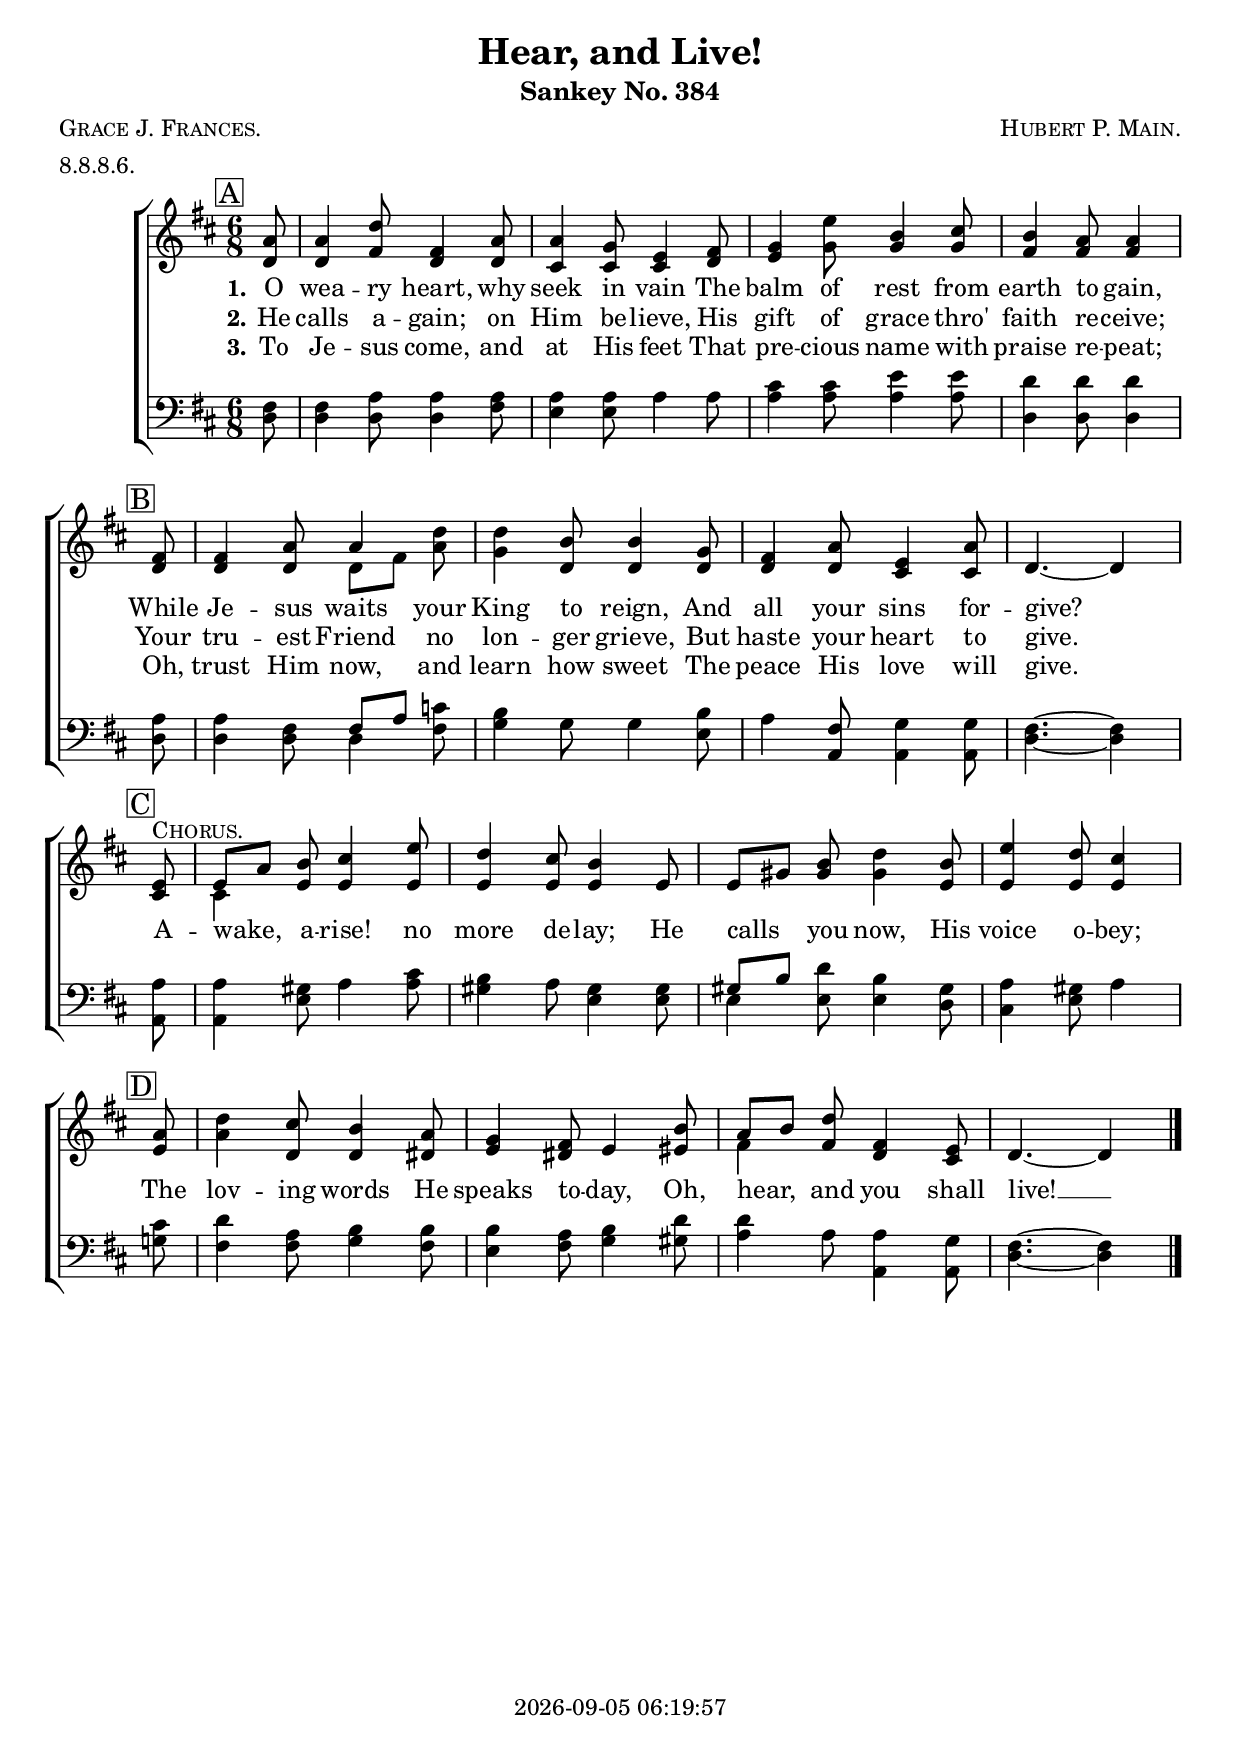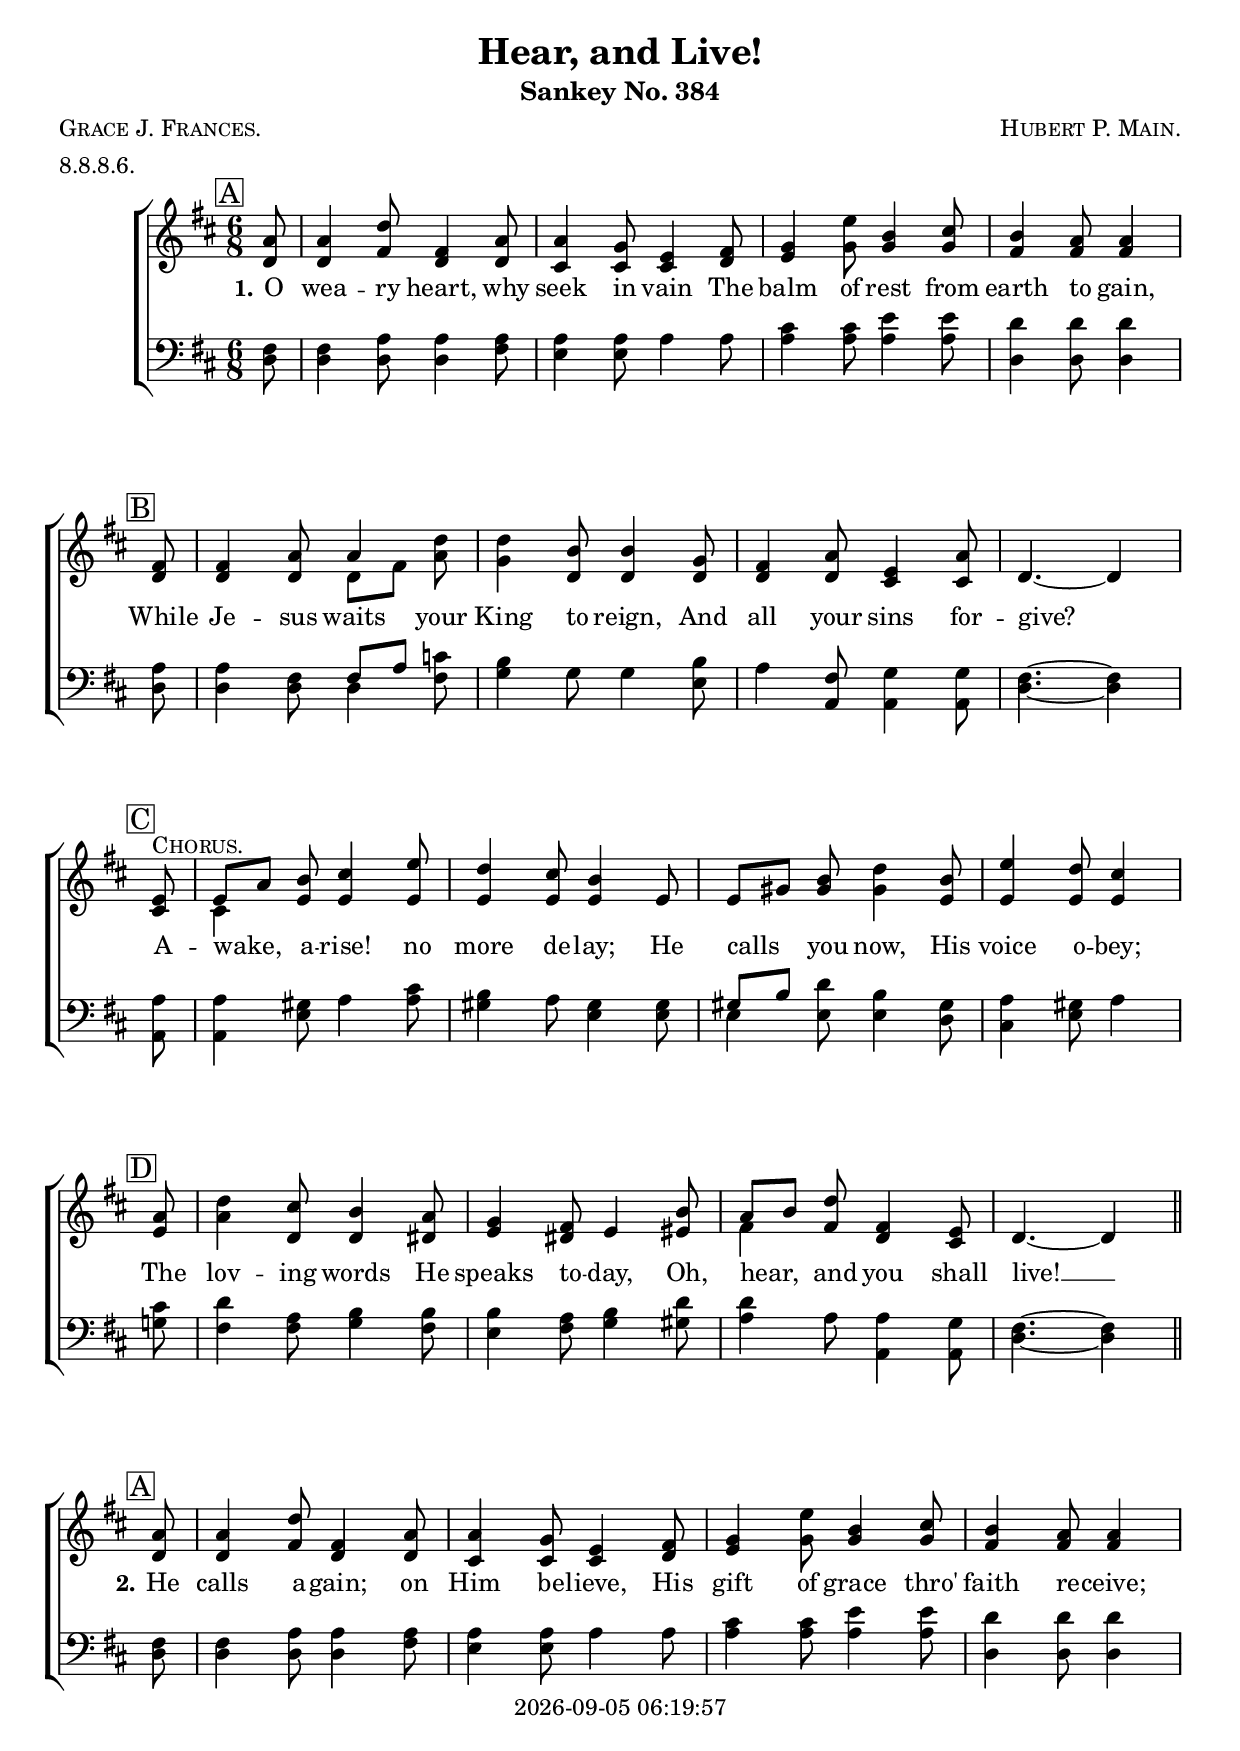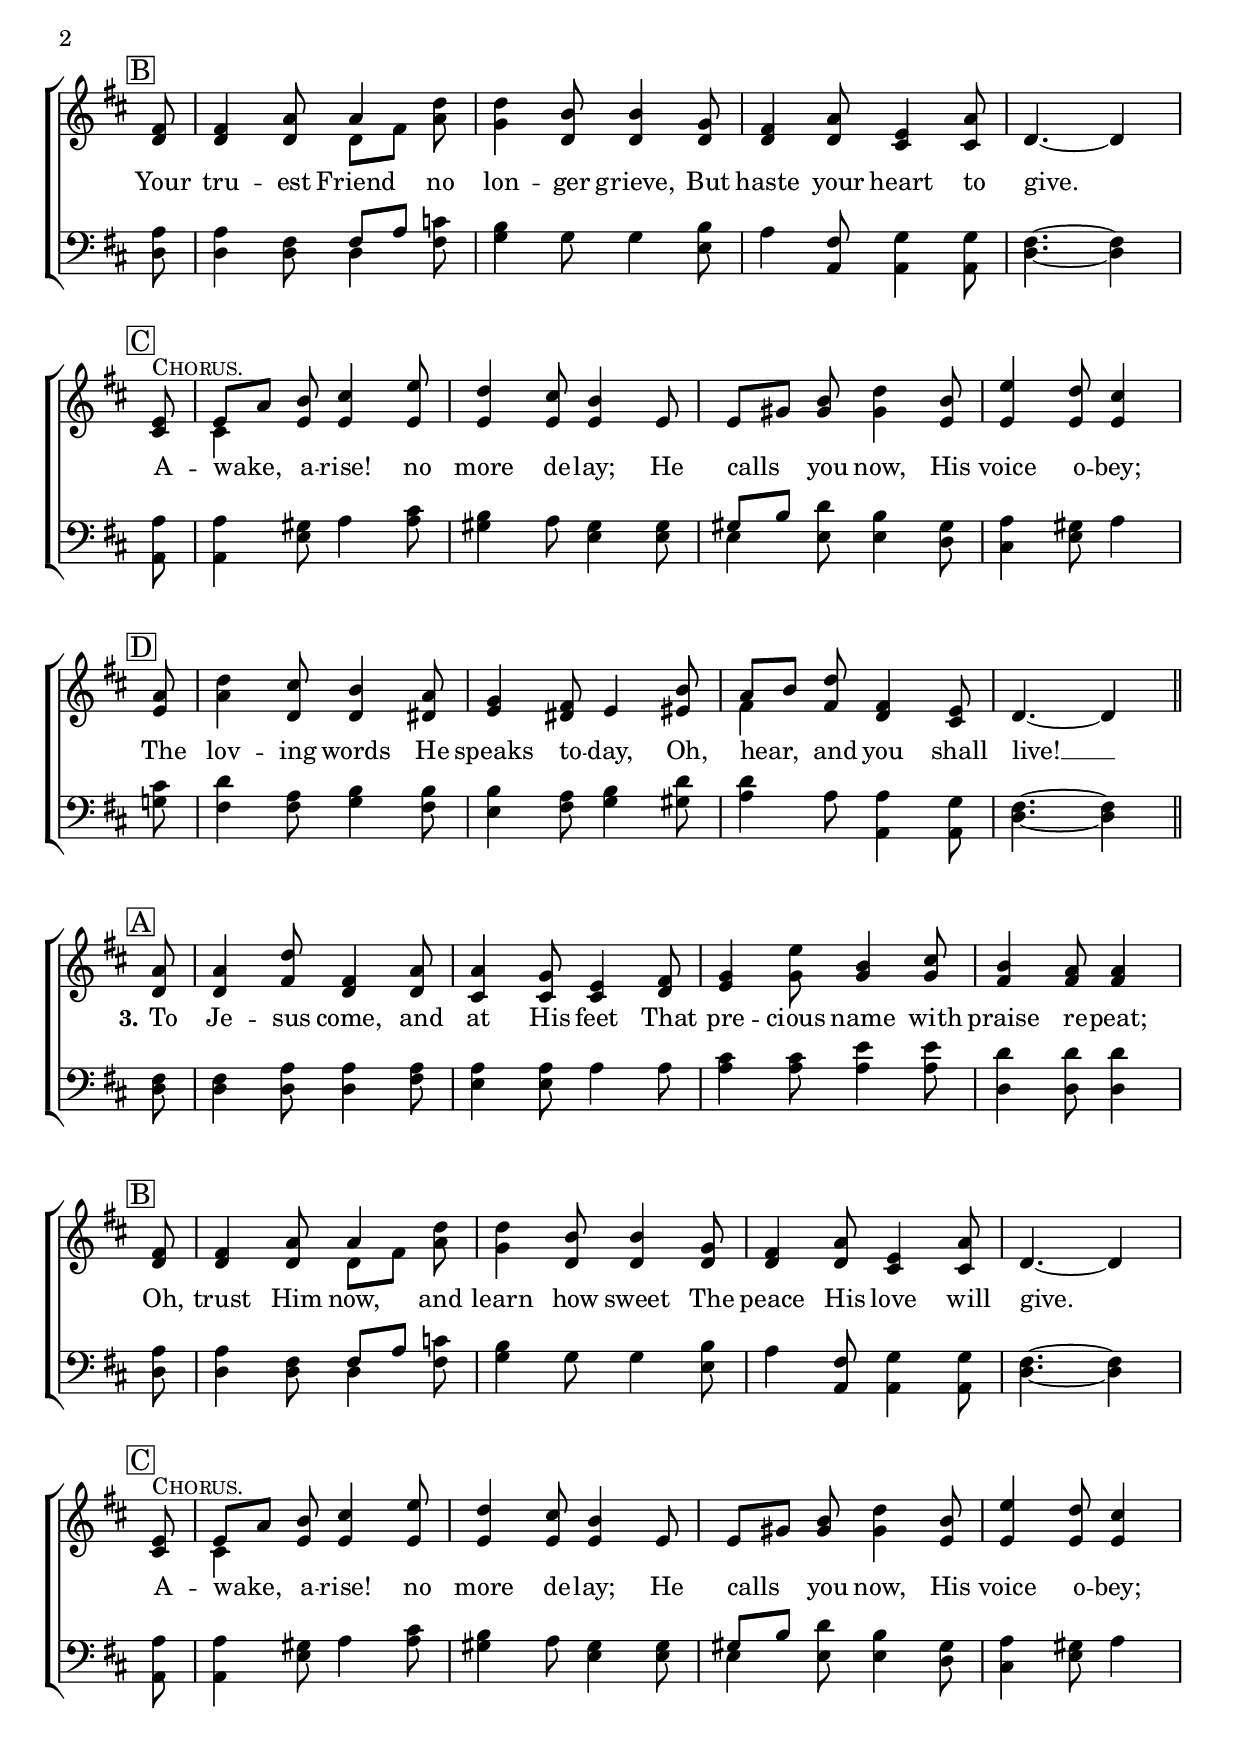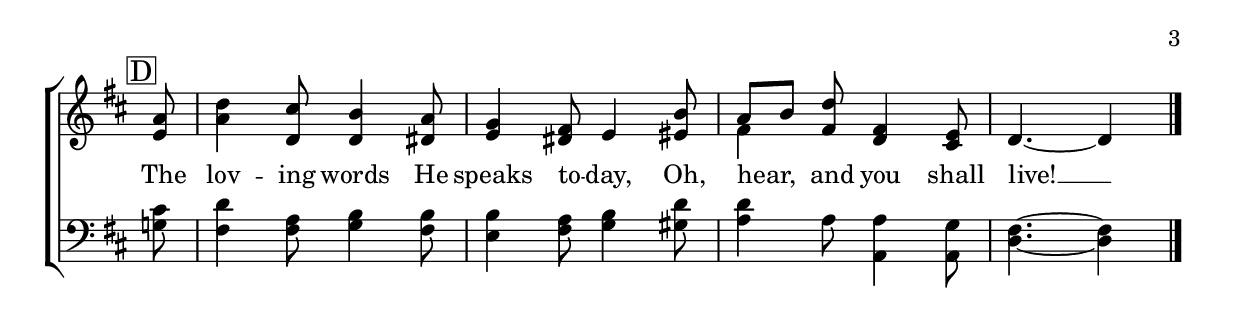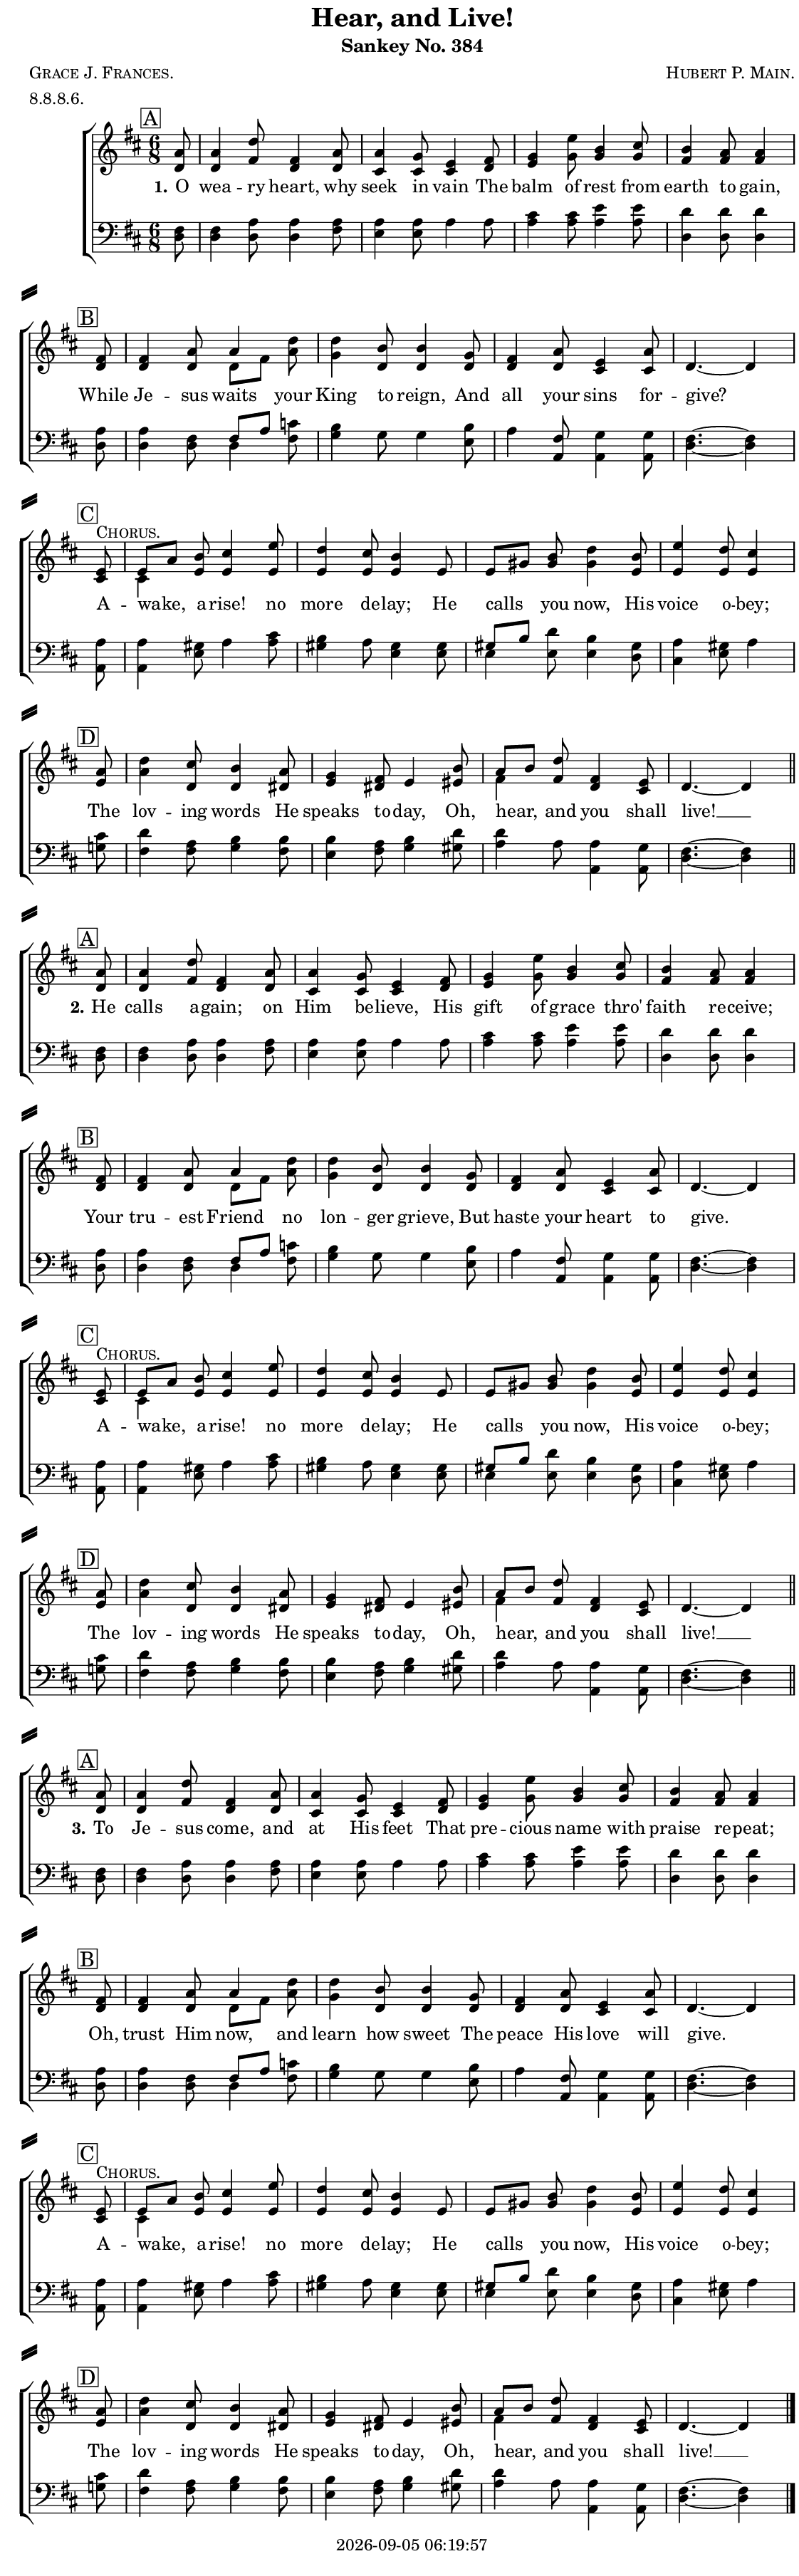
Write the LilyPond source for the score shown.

\version "2.22.1"

\include "articulate.ly"

today = #(strftime "%Y-%m-%d %H:%M:%S" (localtime (current-time)))

\header {
% centered at top
%  dedication  = "dedication"
  title       = "Hear, and Live!"
  subtitle    = "Sankey No. 384"
%  subsubtitle = "Sankey 880 No. Y"
%  instrument  = "instrument"
  
% arrangement of following lines:
%
%  poet    composer
%  meter   arranger
%  piece       opus

  composer    = \markup\smallCaps "Hubert P. Main."
%  arranger    = "arranger"
%  opus        = "opus"

  poet        = \markup\smallCaps "Grace J. Frances."
  meter       = \markup\smallCaps "8.8.8.6."
%  piece       = \markup\smallCaps "piece"

% centered at bottom
% tagline     = "tagline" % default lilypond version
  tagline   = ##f
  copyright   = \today
}

% #(set-global-staff-size 16)

global = {
  \key d \major
  \time 6/8
  \partial 8
}

RehearsalTrack = {
% \set Score.currentBarNumber = #5
  \mark \markup { \box "A" } s8 s2.*3 s4. s4
  \mark \markup { \box "B" } s8 s2.*3 s4. s4
  \mark \markup { \box "C" } s8 s2.*3 s4. s4
  \mark \markup { \box "D" } s8 s2.*3 s4. s4
}

TempoTrack = {
  \set Score.tempoHideNote = ##t
  \tempo 4=120
}

nl = { \bar "||" \break }

soprano = \relative {
  \autoBeamOff
  a'8
  a4 d8 fis,4 a8
  a4 g8 e4 fis8
  g4 e'8 b4 cis8
  b4 a8 4 \bar "|" \break fis8
  fis4 a8 4 d8 % B
  d4 b8 4 g8
  fis4 a8 e4 a8
  d,4.~4 \bar "|" \break e8^\markup\smallCaps Chorus.
  e8[a] b cis4 e8 % C
  d4 cis8 b4 e,8
  e8[gis] b d4 b8
  e4 d8 cis4 \bar "|" \break a8
  d4 cis8 b4 a8 % D
  g4 fis8 e4 b'8
  a8[b] d fis,4 e8
  d4.~4
}

alto = \relative {
  \autoBeamOff
  d'8
  d4 fis8 d4 8
  cis4 8 4 d8
  e4 g8 4 8
  fis4 8 4 d8
  d4 8 8[fis] a
  g4 d8 4 8
  d4 8 cis4 8
  d4.~4 cis8
  cis4 e8 4 8 % C
  e4 8 4 8
  e8[gis] 8 4 e8
  e4 8 4 8
  a4 d,8 4 dis8 % D
  e4 dis8 e4 eis8
  fis4 8 d4 cis8
  d4.~4
}

tenor = \relative {
  \autoBeamOff
  fis8
  fis4 a8 4 8
  a4 8 4 8
  cis4 8 e4 8
  d4 8 4 a8
  a4 fis8 8[a] c % B
  b4 g8 4 b8
  a4 fis8 g4 8
  fis4.~4 a8
  a4 gis8 a4 cis8 % C
  b4 a8 gis4 8
  gis8[b] d b4 gis8
  a4 gis8 a4 cis8
  d4 a8 b4 8 % D
  b4 a8 b4 d8
  d4 a8 a4 g8
  fis4.~4
}

bass = \relative {
  \autoBeamOff
  d8
  d4 8 4 fis8
  e4 8 a4 8
  a4 8 4 8
  d,4 8 4 8
  d4 8 4 fis8 % B
  g4 8 4 e8
  a4 a,8 4 8
  d4.~4 a8
  a4 e'8 a4 8 % C
  gis4 a8 e4 8
  e4 8 4 d8
  cis4 e8 a4 g8
  fis4 8 g4 fis8 % D
  e4 fis8 g4 gis8
  a4 8 a,4 8
  d4.~4
}

nom  = {   \set ignoreMelismata = ##t }
yesm = { \unset ignoreMelismata       }

chorus = \lyricmode {
  A -- wake, a -- rise! no more de -- lay;
  He calls you now, His voice o -- bey;
  The lov -- ing words He speaks to -- day,
  Oh, hear, and you shall live! __
}

verses = 3

wordsOne = \lyricmode {
  \set stanza = "1."
  O wea -- ry heart, why seek in vain
  The balm of rest from earth to gain,
  While Je -- sus waits your King to reign,
  And all your sins for -- give?
}
  
wordsTwo = \lyricmode {
  \set stanza = "2."
  He calls a -- gain; on Him be -- lieve,
  His gift of grace thro' faith re -- ceive;
  Your tru -- est Friend no lon -- ger grieve,
  But haste your heart to give.
}
  
wordsThree = \lyricmode {
  \set stanza = "3."
  To Je -- sus come, and at His feet
  That pre -- cious name with praise re -- peat;
  Oh, trust Him now, and learn how sweet
  The peace His love will give.
}
  
wordsMidi = \lyricmode {
  \set stanza = "1."
  "O " wea "ry " "heart, " "why " "seek " "in " "vain "
  "\nThe " "balm " "of " "rest " "from " "earth " "to " "gain, "
  "\nWhile " Je "sus " "waits " "your " "King " "to " "reign, "
  "\nAnd " "all " "your " "sins " for "give? "
  "\nA" "wake, " a "rise! " "no " "more " de "lay; "
  "\nHe " "calls " "you " "now, " "His " "voice " o "bey; "
  "\nThe " lov "ing " "words " "He " "speaks " to "day, "
  "\nOh, " "hear, " "and " "you " "shall " "live! " 

  \set stanza = "2."
  "\nHe " "calls " a "gain; " "on " "Him " be "lieve, "
  "\nHis " "gift " "of " "grace " "thro' " "faith " re "ceive; "
  "\nYour " tru "est " "Friend " "no " lon "ger " "grieve, "
  "\nBut " "haste " "your " "heart " "to " "give. "
  "\nA" "wake, " a "rise! " "no " "more " de "lay; "
  "\nHe " "calls " "you " "now, " "His " "voice " o "bey; "
  "\nThe " lov "ing " "words " "He " "speaks " to "day, "
  "\nOh, " "hear, " "and " "you " "shall " "live! " 

  \set stanza = "3."
  "\nTo " Je "sus " "come, " "and " "at " "His " "feet "
  "\nThat " pre "cious " "name " "with " "praise " re "peat; "
  "\nOh, " "trust " "Him " "now, " "and " "learn " "how " "sweet "
  "\nThe " "peace " "His " "love " "will " "give. "
  "\nA" "wake, " a "rise! " "no " "more " de "lay; "
  "\nHe " "calls " "you " "now, " "His " "voice " o "bey; "
  "\nThe " lov "ing " "words " "He " "speaks " to "day, "
  "\nOh, " "hear, " "and " "you " "shall " "live! " 
}

\book {
  \bookOutputSuffix "midi"
  \score {
%    \articulate
        \new ChoirStaff <<
                                % Soprano staff
          \new Staff = soprano
          <<
            \new Voice { \repeat unfold \verses \TempoTrack     }
            \new Voice { \global \repeat unfold \verses \soprano \bar "|." }
            \addlyrics \wordsMidi
          >>
                                % Alto staff
          \new Staff = alto
          <<
            \new Voice { \global \repeat unfold \verses { \alto \nl } \bar "|." }
          >>
                                % Tenor staff
          \new Staff = tenor
          <<
            \clef "treble_8"
            \new Voice { \global \repeat unfold \verses \tenor }
          >>
                                % Bass staff
          \new Staff = bass
          <<
            \clef "bass"
            \new Voice { \global \repeat unfold \verses \bass }
          >>
        >>
    \midi {}
  }
}

\book {
  \bookOutputSuffix "repeat"
  \score {
        \new ChoirStaff <<
                                  % Joint soprano/alto staff
          \new Staff \with { printPartCombineTexts = ##f }
          <<
            \new Voice \RehearsalTrack
            \new Voice \TempoTrack
            \new NullVoice = "aligner" \soprano
            \new Voice = "women" \partCombine { \global \soprano \bar "|." } { \global \alto }
            \new Lyrics \lyricsto "aligner" { \wordsOne \chorus }
            \new Lyrics \lyricsto "aligner"   \wordsTwo
            \new Lyrics \lyricsto "aligner"   \wordsThree
          >>
                                  % Joint tenor/bass staff
          \new Staff \with { printPartCombineTexts = ##f }
          <<
            \clef "bass"
            \new Voice = "men" \partCombine { \global \tenor } { \global \bass }
          >>
        >>
    \layout {
      indent = 1.5\cm
      \pointAndClickOff
      \context {
        \Staff \RemoveAllEmptyStaves
      }
    }
  }
}

\book {
  \bookOutputSuffix "single"
  \score {
        \new ChoirStaff <<
                                  % Joint soprano/alto staff
          \new Staff \with { printPartCombineTexts = ##f }
          <<
            \new Voice { \repeat unfold \verses \RehearsalTrack }
            \new Voice { \repeat unfold \verses \TempoTrack }
            \new NullVoice = "aligner" { \repeat unfold \verses \soprano }
            \new Voice = "women" \partCombine { \global \repeat unfold \verses \soprano \bar "|." }
                                               { \global \repeat unfold \verses { \alto \nl } \bar "|." }
            \new Lyrics \lyricsto "aligner" { \wordsOne   \chorus
                                              \wordsTwo   \chorus
                                              \wordsThree \chorus
                                            }
          >>
                                  % Joint tenor/bass staff
          \new Staff \with { printPartCombineTexts = ##f }
          <<
            \clef "bass"
            \new Voice = "men" \partCombine { \global \repeat unfold \verses \tenor }
                                            { \global \repeat unfold \verses \bass }
          >>
        >>
    \layout {
      indent = 1.5\cm
      \pointAndClickOff
      \context {
        \Staff \RemoveAllEmptyStaves
      }
    }
  }
}

\book {
  \bookOutputSuffix "singlepage"
  \paper {
    top-margin = 0
    left-margin = 7
    right-margin = 1
    paper-width = 190\mm
    page-breaking = #ly:one-page-breaking
    system-system-spacing.basic-distance = #15
    system-separator-markup = \slashSeparator
  }
  \score {
        \new ChoirStaff <<
                                  % Joint soprano/alto staff
          \new Staff \with { printPartCombineTexts = ##f }
          <<
            \new Voice { \repeat unfold \verses \RehearsalTrack }
            \new Voice { \repeat unfold \verses \TempoTrack }
            \new NullVoice = "aligner" { \repeat unfold \verses \soprano }
            \new Voice = "women" \partCombine { \global \repeat unfold \verses \soprano \bar "|." }
                                               { \global \repeat unfold \verses { \alto \nl } \bar "|." }
            \new Lyrics \lyricsto "aligner" { \wordsOne   \chorus
                                              \wordsTwo   \chorus
                                              \wordsThree \chorus
                                            }
          >>
                                  % Joint tenor/bass staff
          \new Staff \with { printPartCombineTexts = ##f }
          <<
            \clef "bass"
            \new Voice = "men" \partCombine { \global \repeat unfold \verses \tenor }
                                            { \global \repeat unfold \verses \bass }
          >>
        >>
    \layout {
      indent = 1.5\cm
      \pointAndClickOff
      \context {
        \Staff \RemoveAllEmptyStaves
      }
    }
  }
}
